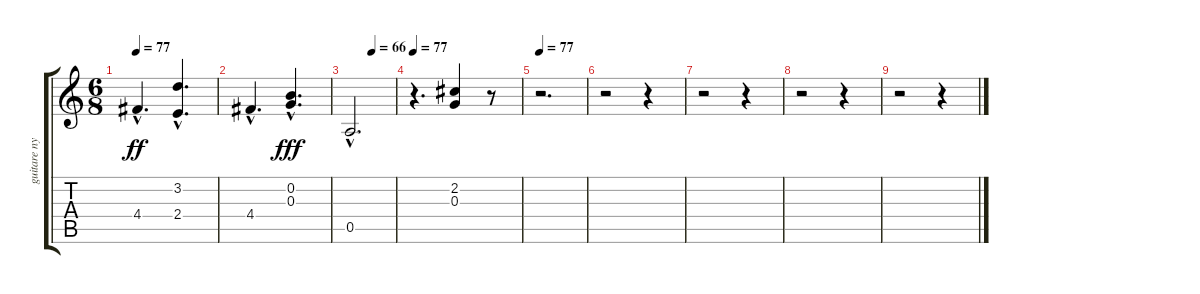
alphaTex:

\track ("guitare nylon" "guitare ny") {instrument acousticguitarnylon}
\staff {score tabs}
\tuning (E4 B3 G3 D3 A2 E2) {hide}
\ts (6 8)
\tempo 77
\clef g2
\ks c
4.4{hac}.4{d dy ff} (3.2{hac} 2.4{hac}).4{d} |
4.4{hac}.4{d} (0.2{hac} 0.3{hac}).4{d dy fff} |
\tempo (66 0.5)
0.5{hac}.2{d} |
\tempo 77
r.4{d} (2.2 0.3).4 r.8 |
\tempo 77
r.2{d} |
r.2 r.4 |
r.2 r.4 |
r.2 r.4 |
r.2 r.4
